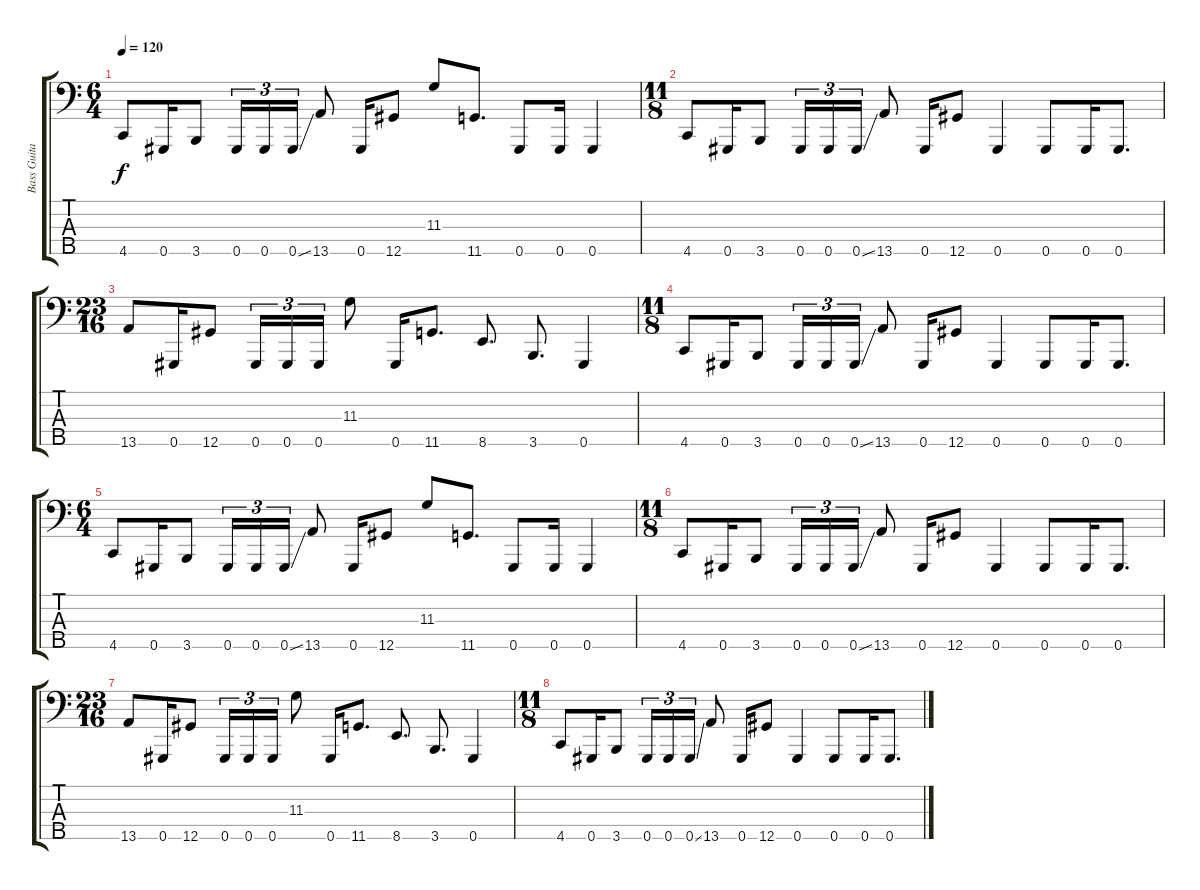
\track ("Bass Guitar" "Bass Guita") {instrument electricbasspick}
\staff {score tabs}
\tuning (Gb2 Db2 Ab1 Eb1 Ab0) {hide}
\ts (6 4)
\tempo 120
\clef f4
\ks c
4.5.8{dy f} 0.5.16 3.5.8 0.5.16{tu (3 2)} 0.5.16{tu (3 2)} 0.5{ss}.16{tu (3 2)} 13.5.8 0.5.16 12.5.8 11.3.8 11.5.8{d} 0.5.8 0.5.16 0.5.4 |
\ts (11 8)
4.5.8 0.5.16 3.5.8 0.5.16{tu (3 2)} 0.5.16{tu (3 2)} 0.5{ss}.16{tu (3 2)} 13.5.8 0.5.16 12.5.8 0.5.4 0.5.8 0.5.16 0.5.8{d} |
\ts (23 16)
13.5.8 0.5.16 12.5.8 0.5.16{tu (3 2)} 0.5.16{tu (3 2)} 0.5.16{tu (3 2)} 11.3.8 0.5.16 11.5.8{d} 8.5.8{d} 3.5.8{d} 0.5.4 |
\ts (11 8)
4.5.8 0.5.16 3.5.8 0.5.16{tu (3 2)} 0.5.16{tu (3 2)} 0.5{ss}.16{tu (3 2)} 13.5.8 0.5.16 12.5.8 0.5.4 0.5.8 0.5.16 0.5.8{d} |
\ts (6 4)
4.5.8 0.5.16 3.5.8 0.5.16{tu (3 2)} 0.5.16{tu (3 2)} 0.5{ss}.16{tu (3 2)} 13.5.8 0.5.16 12.5.8 11.3.8 11.5.8{d} 0.5.8 0.5.16 0.5.4 |
\ts (11 8)
4.5.8 0.5.16 3.5.8 0.5.16{tu (3 2)} 0.5.16{tu (3 2)} 0.5{ss}.16{tu (3 2)} 13.5.8 0.5.16 12.5.8 0.5.4 0.5.8 0.5.16 0.5.8{d} |
\ts (23 16)
13.5.8 0.5.16 12.5.8 0.5.16{tu (3 2)} 0.5.16{tu (3 2)} 0.5.16{tu (3 2)} 11.3.8 0.5.16 11.5.8{d} 8.5.8{d} 3.5.8{d} 0.5.4 |
\ts (11 8)
4.5.8 0.5.16 3.5.8 0.5.16{tu (3 2)} 0.5.16{tu (3 2)} 0.5{ss}.16{tu (3 2)} 13.5.8 0.5.16 12.5.8 0.5.4 0.5.8 0.5.16 0.5.8{d}
